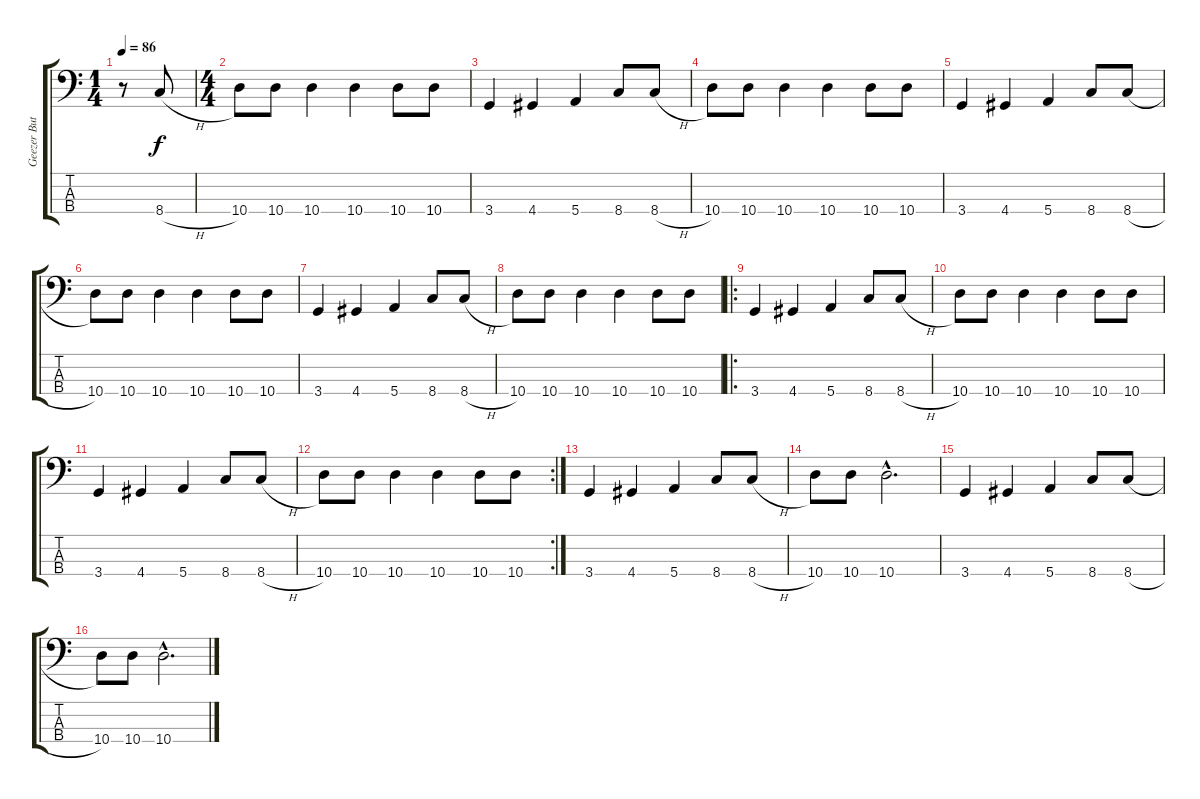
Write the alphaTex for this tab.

\track ("Geezer Butler" "Geezer But") {instrument electricbassfinger}
\staff {score tabs}
\tuning (G2 D2 A1 E1) {hide}
\ts (1 4)
\tempo 86
\clef f4
\ks c
r.8{dy f instrument electricbassfinger} 8.4{h}.8 |
\ts (4 4)
10.4.8 10.4.8 10.4.4 10.4.4 10.4.8 10.4.8 |
3.4.4 4.4.4 5.4.4 8.4.8 8.4{h}.8 |
10.4.8 10.4.8 10.4.4 10.4.4 10.4.8 10.4.8 |
3.4.4 4.4.4 5.4.4 8.4.8 8.4{h}.8 |
10.4.8 10.4.8 10.4.4 10.4.4 10.4.8 10.4.8 |
3.4.4 4.4.4 5.4.4 8.4.8 8.4{h}.8 |
10.4.8 10.4.8 10.4.4 10.4.4 10.4.8 10.4.8 |
\ro
3.4.4 4.4.4 5.4.4 8.4.8 8.4{h}.8 |
10.4.8 10.4.8 10.4.4 10.4.4 10.4.8 10.4.8 |
3.4.4 4.4.4 5.4.4 8.4.8 8.4{h}.8 |
\rc 2
10.4.8 10.4.8 10.4.4 10.4.4 10.4.8 10.4.8 |
3.4.4 4.4.4 5.4.4 8.4.8 8.4{h}.8 |
10.4.8 10.4.8 10.4{hac}.2{d} |
3.4.4 4.4.4 5.4.4 8.4.8 8.4{h}.8 |
10.4.8 10.4.8 10.4{hac}.2{d}
